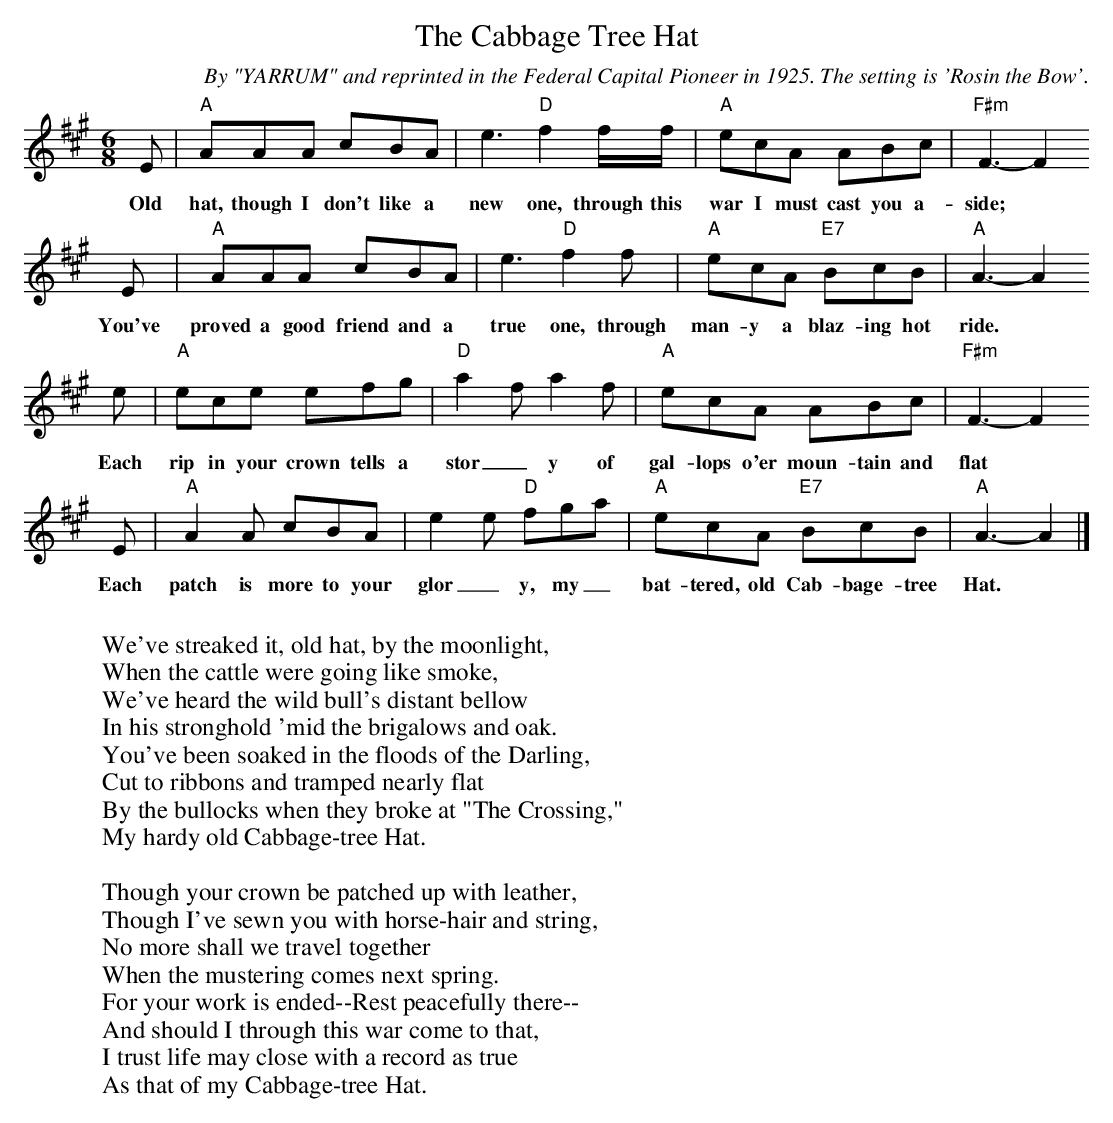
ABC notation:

X:1
T:Cabbage Tree Hat, The
C:By "YARRUM" and reprinted in the Federal Capital Pioneer in 1925. The setting is 'Rosin the Bow'.
M:6/8
L:1/8
K:A
E|"A"AAA cBA|e3"D"f2f/f/|"A"ecA ABc|"F#m"F3-F2
w:Old hat, though I don't like a new one, through this war I must cast you a-side;
E|"A"AAA cBA|e3"D"f2f|"A"ecA "E7"BcB|"A"A3-A2
w:You've proved a good friend and a true one, through man-y a blaz-ing hot ride.
e|"A"ece efg|"D"a2-fa2f|"A"ecA ABc|"F#m"F3-F2
w:Each rip in your crown tells a stor_y of gal-lops o'er moun-tain and flat
E|"A"A2A cBA|e2e "D"fga|"A"ecA "E7"BcB|"A"A3-A2|]
w:Each patch is more to your glor_y, my_ bat-tered, old Cab-bage-tree Hat.
W:
W:We've streaked it, old hat, by the moonlight,
W:When the cattle were going like smoke,
W:We've heard the wild bull's distant bellow
W:In his stronghold 'mid the brigalows and oak.
W:You've been soaked in the floods of the Darling,
W:Cut to ribbons and tramped nearly flat
W:By the bullocks when they broke at "The Crossing,"
W:My hardy old Cabbage-tree Hat.
W:
W:Though your crown be patched up with leather,
W:Though I've sewn you with horse-hair and string,
W:No more shall we travel together
W:When the mustering comes next spring.
W:For your work is ended--Rest peacefully there--
W:And should I through this war come to that,
W:I trust life may close with a record as true
W:As that of my Cabbage-tree Hat.
